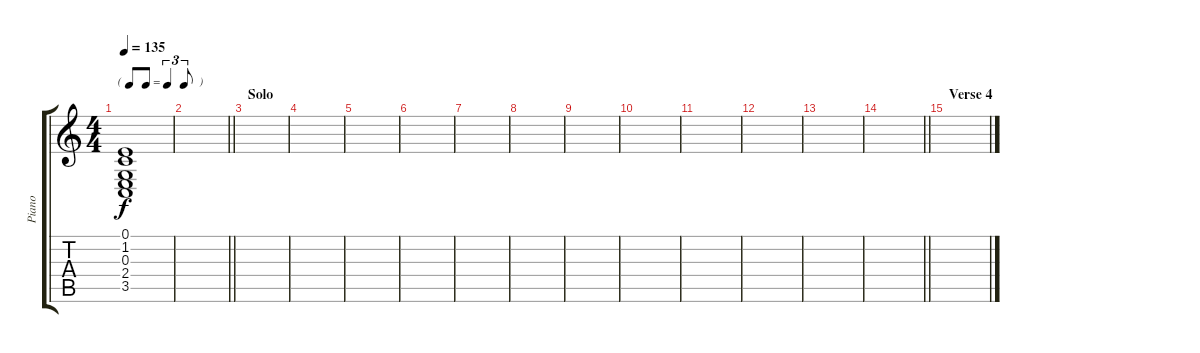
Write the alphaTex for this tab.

\track ("Piano" "Piano") {instrument electricpiano1}
\staff {score tabs}
\tuning (E4 B3 G3 D3 A2 E2) {hide}
\ts (4 4)
\tf triplet8th
\tempo 135
\clef g2
\ks c
(0.1 1.2 0.3 2.4 3.5).1{dy f} |
\barLineRight lightlight
|
\section ("" "Solo")
|
|
|
|
|
|
|
|
|
|
|
\barLineRight lightlight
|
\section ("" "Verse 4")
